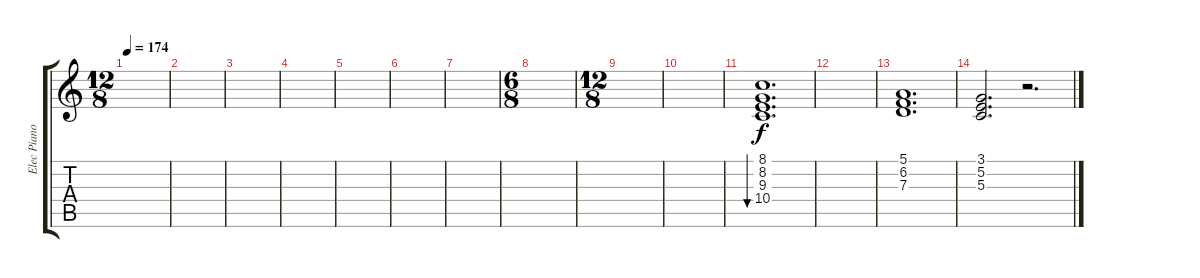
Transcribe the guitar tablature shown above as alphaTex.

\track ("Elec Piano 1" "Elec Piano") {instrument electricpiano2}
\staff {score tabs}
\tuning (E4 B3 G3 D3 A2 E2) {hide}
\ts (12 8)
\tempo 174
\clef g2
\ks c
|
|
|
|
|
|
|
\ts (6 8)
|
\ts (12 8)
|
|
(8.1 8.2 9.3 10.4).1{d bu 480} |
|
(5.1 6.2 7.3).1{d} |
(3.1 5.2 5.3).2{d} r.2{d}
